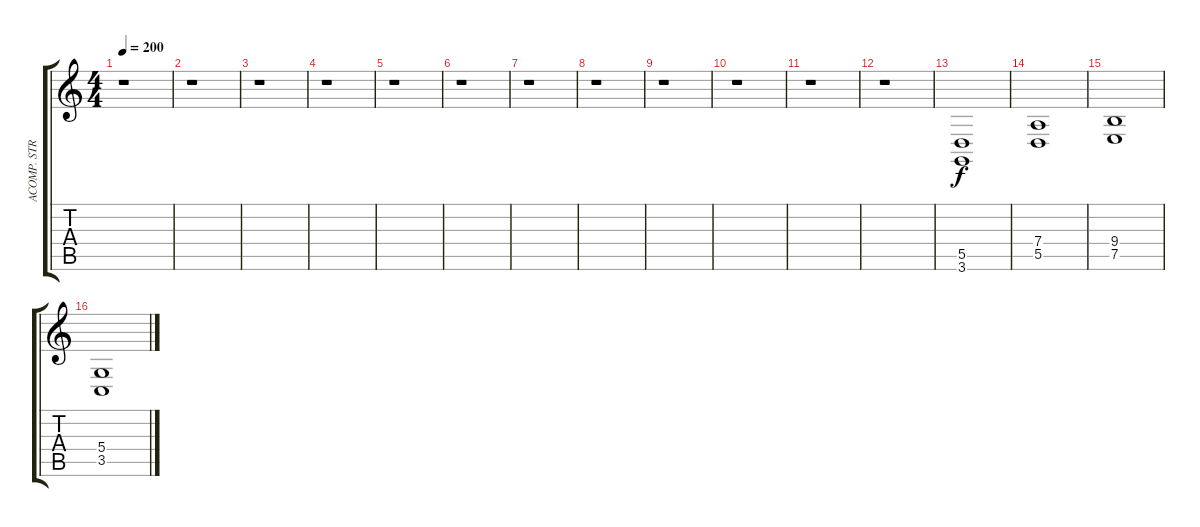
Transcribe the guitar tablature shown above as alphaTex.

\track ("ACOMP. STRINGS" "ACOMP. STR") {instrument synthstrings1}
\staff {score tabs}
\tuning (E4 B3 G3 D3 A2 E2) {hide}
\ts (4 4)
\tempo 200
\clef g2
\ks c
r.1{dy f} |
r.1 |
r.1 |
r.1 |
r.1 |
r.1 |
r.1 |
r.1 |
r.1 |
r.1 |
r.1 |
r.1 |
(5.5 3.6).1 |
(7.4 5.5).1 |
(9.4 7.5).1 |
(5.4 3.5).1
